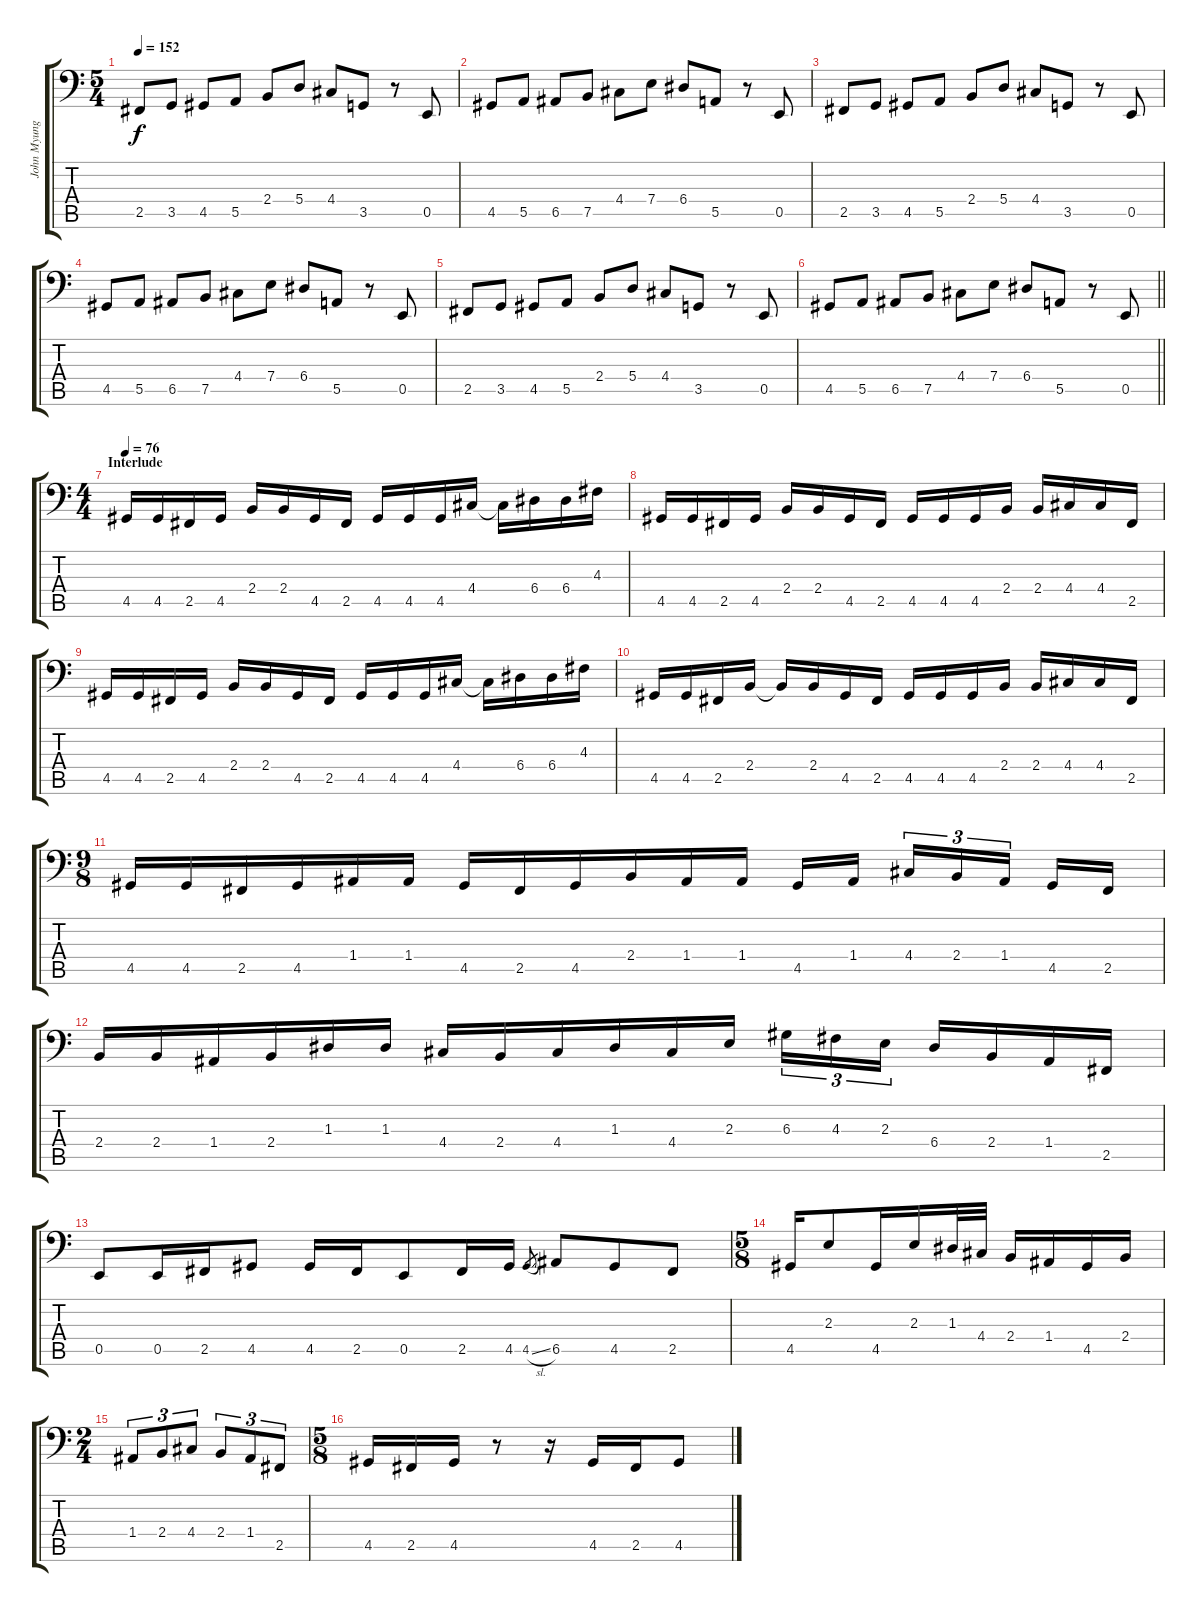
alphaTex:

\track ("John Myung (Bass)" "John Myung") {instrument electricbassfinger}
\staff {score tabs}
\tuning (C3 G2 D2 A1 E1 B0) {hide}
\ts (5 4)
\tempo 152
\clef f4
\ks c
2.5.8{dy f} 3.5.8 4.5.8 5.5.8 2.4.8 5.4.8 4.4.8 3.5.8 r.8 0.5.8 |
4.5.8 5.5.8 6.5.8 7.5.8 4.4.8 7.4.8 6.4.8 5.5.8 r.8 0.5.8 |
2.5.8 3.5.8 4.5.8 5.5.8 2.4.8 5.4.8 4.4.8 3.5.8 r.8 0.5.8 |
4.5.8 5.5.8 6.5.8 7.5.8 4.4.8 7.4.8 6.4.8 5.5.8 r.8 0.5.8 |
2.5.8 3.5.8 4.5.8 5.5.8 2.4.8 5.4.8 4.4.8 3.5.8 r.8 0.5.8 |
\barLineRight lightlight
4.5.8 5.5.8 6.5.8 7.5.8 4.4.8 7.4.8 6.4.8 5.5.8 r.8 0.5.8 |
\ts (4 4)
\section ("" "Interlude")
\tempo 76
4.5.16 4.5.16 2.5.16 4.5.16 2.4.16 2.4.16 4.5.16 2.5.16 4.5.16 4.5.16 4.5.16 4.4.16 4.4{t}.16 6.4.16 6.4.16 4.3.16 |
4.5.16 4.5.16 2.5.16 4.5.16 2.4.16 2.4.16 4.5.16 2.5.16 4.5.16 4.5.16 4.5.16 2.4.16 2.4.16 4.4.16 4.4.16 2.5.16 |
4.5.16 4.5.16 2.5.16 4.5.16 2.4.16 2.4.16 4.5.16 2.5.16 4.5.16 4.5.16 4.5.16 4.4.16 4.4{t}.16 6.4.16 6.4.16 4.3.16 |
4.5.16 4.5.16 2.5.16 2.4.16 2.4{t}.16 2.4.16 4.5.16 2.5.16 4.5.16 4.5.16 4.5.16 2.4.16 2.4.16 4.4.16 4.4.16 2.5.16 |
\ts (9 8)
4.5.16 4.5.16 2.5.16 4.5.16 1.4.16 1.4.16 4.5.16 2.5.16 4.5.16 2.4.16 1.4.16 1.4.16 4.5.16 1.4.16 4.4.16{tu (3 2)} 2.4.16{tu (3 2)} 1.4.16{tu (3 2)} 4.5.16 2.5.16 |
2.4.16 2.4.16 1.4.16 2.4.16 1.3.16 1.3.16 4.4.16 2.4.16 4.4.16 1.3.16 4.4.16 2.3.16 6.3.16{tu (3 2)} 4.3.16{tu (3 2)} 2.3.16{tu (3 2)} 6.4.16 2.4.16 1.4.16 2.5.16 |
0.5.8 0.5.16 2.5.16 4.5.8 4.5.16 2.5.16 0.5.8 2.5.16 4.5.16 4.5{sl}.8{gr} 6.5.8 4.5.8 2.5.8 |
\ts (5 8)
4.5.16 2.3.8 4.5.16 2.3.16 1.3.32 4.4.32 2.4.16 1.4.16 4.5.16 2.4.16 |
\ts (2 4)
1.4.8{tu (3 2)} 2.4.8{tu (3 2)} 4.4.8{tu (3 2)} 2.4.8{tu (3 2)} 1.4.8{tu (3 2)} 2.5.8{tu (3 2)} |
\ts (5 8)
4.5.16 2.5.16 4.5.16 r.8 r.16 4.5.16 2.5.16 4.5.8
